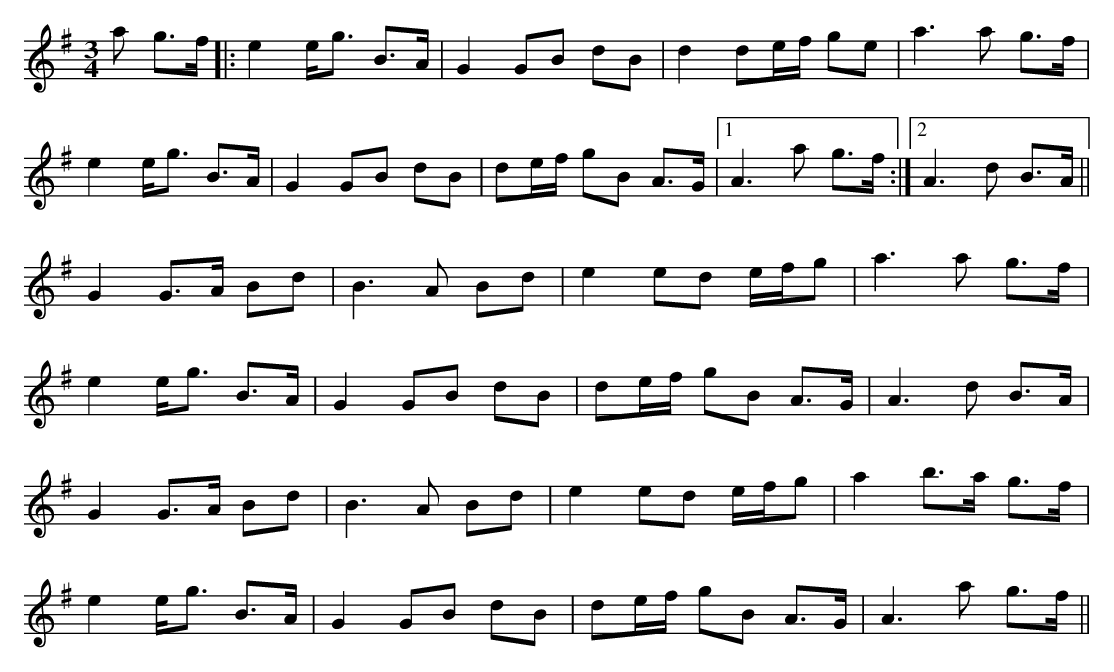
X:1
M:3/4
K:G
a g>f|: e2 e<g B>A| G2 GB dB| d2 de/f/ ge| a3 a g>f|
 e2 e<g B>A| G2 GB dB| de/f/ gB A>G|1 A3 a g>f:|2 A3 d B>A||
 G2 G>A Bd| B3 A Bd| e2 ed e/f/g| a3 a g>f|
 e2 e<g B>A| G2 GB dB| de/f/ gB A>G| A3 d B>A|
 G2 G>A Bd| B3 A Bd| e2 ed e/f/g| a2 b>a g>f|
 e2 e<g B>A| G2 GB dB| de/f/ gB A>G| A3 a g>f||
